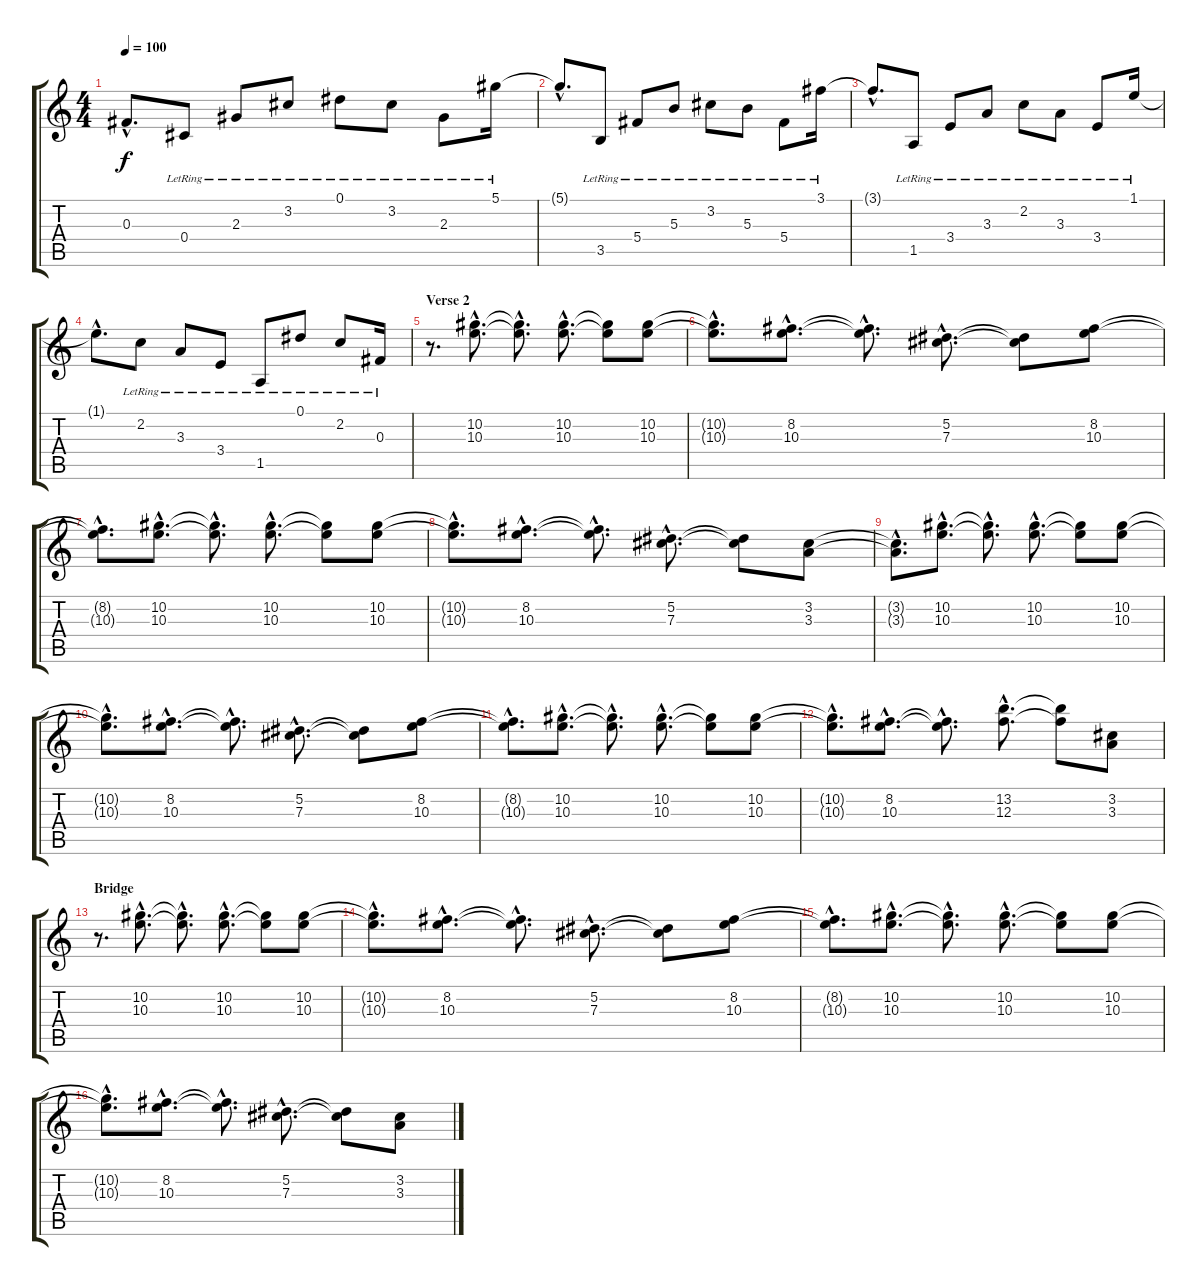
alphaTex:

\track "" {instrument acousticguitarsteel}
\staff {score tabs}
\tuning (Eb4 Bb3 Gb3 Db3 Ab2 Eb2) {hide}
\ts (4 4)
\tempo 100
\clef g2
\ks c
0.3{hac t}.8{d dy f} 0.4{lr}.8 2.3{lr}.8 3.2{lr}.8 0.1{lr}.8 3.2{lr}.8 2.3{lr}.8 5.1{lr}.16 |
5.1{hac t}.8{d} 3.5{lr}.8 5.4{lr}.8 5.3{lr}.8 3.2{lr}.8 5.3{lr}.8 5.4{lr}.8 3.1{lr}.16 |
3.1{hac t}.8{d} 1.5{lr}.8 3.4{lr}.8 3.3{lr}.8 2.2{lr}.8 3.3{lr}.8 3.4{lr}.8 1.1{lr}.16 |
1.1{hac t}.8{d} 2.2{lr}.8 3.3{lr}.8 3.4{lr}.8 1.5{lr}.8 0.1{lr}.8 2.2{lr}.8 0.3{lr}.16 |
\section ("" "Verse 2")
r.8{d} (10.2{hac} 10.3{hac}).8{d} (10.2{hac t} 10.3{hac t}).8{d} (10.2{hac} 10.3{hac}).8{d} (10.2{t} 10.3{t}).8 (10.2 10.3).8 |
(10.2{hac t} 10.3{hac t}).8{d} (8.2{hac} 10.3{hac}).8{d} (8.2{hac t} 10.3{hac t}).8{d} (5.2{hac} 7.3{hac}).8{d} (5.2{t} 7.3{t}).8 (8.2 10.3).8 |
(8.2{hac t} 10.3{hac t}).8{d} (10.2{hac} 10.3{hac}).8{d} (10.2{hac t} 10.3{hac t}).8{d} (10.2{hac} 10.3{hac}).8{d} (10.2{t} 10.3{t}).8 (10.2 10.3).8 |
(10.2{hac t} 10.3{hac t}).8{d} (8.2{hac} 10.3{hac}).8{d} (8.2{hac t} 10.3{hac t}).8{d} (5.2{hac} 7.3{hac}).8{d} (5.2{t} 7.3{t}).8 (3.2 3.3).8 |
(3.2{hac t} 3.3{hac t}).8{d} (10.2{hac} 10.3{hac}).8{d} (10.2{hac t} 10.3{hac t}).8{d} (10.2{hac} 10.3{hac}).8{d} (10.2{t} 10.3{t}).8 (10.2 10.3).8 |
(10.2{hac t} 10.3{hac t}).8{d} (8.2{hac} 10.3{hac}).8{d} (8.2{hac t} 10.3{hac t}).8{d} (5.2{hac} 7.3{hac}).8{d} (5.2{t} 7.3{t}).8 (8.2 10.3).8 |
(8.2{hac t} 10.3{hac t}).8{d} (10.2{hac} 10.3{hac}).8{d} (10.2{hac t} 10.3{hac t}).8{d} (10.2{hac} 10.3{hac}).8{d} (10.2{t} 10.3{t}).8 (10.2 10.3).8 |
(10.2{hac t} 10.3{hac t}).8{d} (8.2{hac} 10.3{hac}).8{d} (8.2{hac t} 10.3{hac t}).8{d} (13.2{hac} 12.3{hac}).8{d} (13.2{t} 12.3{t}).8 (3.2 3.3).8 |
\section ("" "Bridge")
r.8{d} (10.2{hac} 10.3{hac}).8{d} (10.2{hac t} 10.3{hac t}).8{d} (10.2{hac} 10.3{hac}).8{d} (10.2{t} 10.3{t}).8 (10.2 10.3).8 |
(10.2{hac t} 10.3{hac t}).8{d} (8.2{hac} 10.3{hac}).8{d} (8.2{hac t} 10.3{hac t}).8{d} (5.2{hac} 7.3{hac}).8{d} (5.2{t} 7.3{t}).8 (8.2 10.3).8 |
(8.2{hac t} 10.3{hac t}).8{d} (10.2{hac} 10.3{hac}).8{d} (10.2{hac t} 10.3{hac t}).8{d} (10.2{hac} 10.3{hac}).8{d} (10.2{t} 10.3{t}).8 (10.2 10.3).8 |
(10.2{hac t} 10.3{hac t}).8{d} (8.2{hac} 10.3{hac}).8{d} (8.2{hac t} 10.3{hac t}).8{d} (5.2{hac} 7.3{hac}).8{d} (5.2{t} 7.3{t}).8 (3.2 3.3).8
